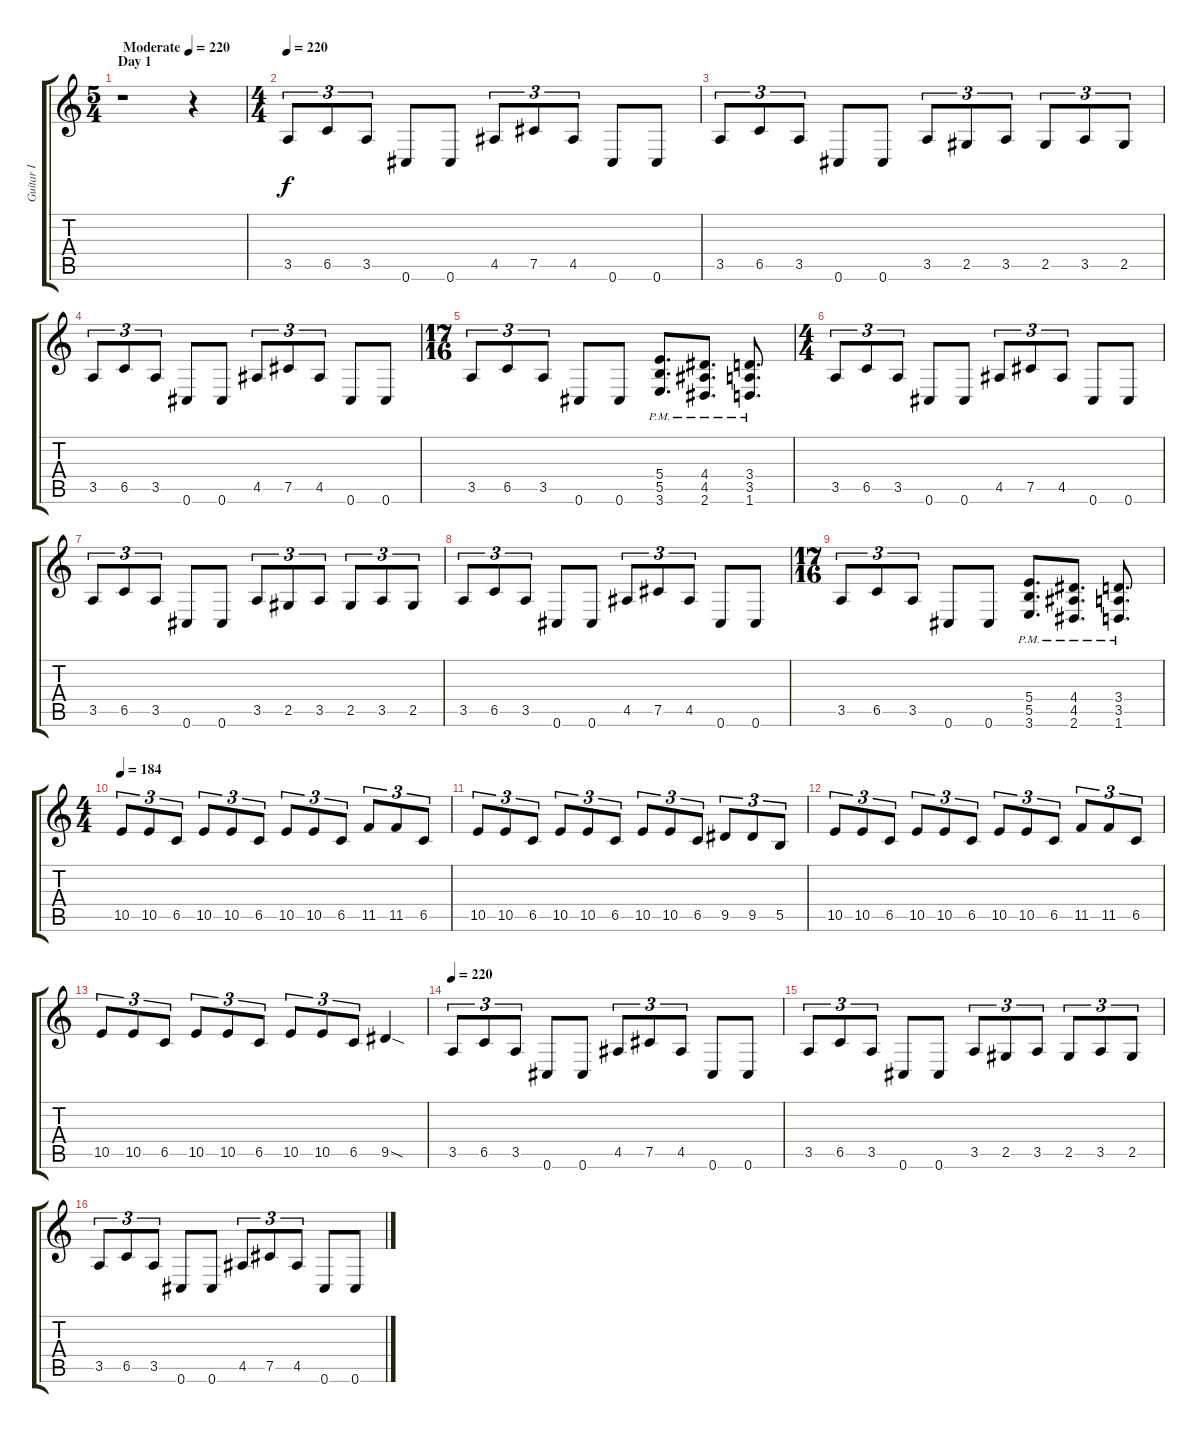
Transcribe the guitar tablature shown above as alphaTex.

\track ("Guitar I" "Guitar I") {instrument overdrivenguitar}
\staff {score tabs}
\tuning (Db4 Ab3 E3 B2 Gb2 Db2) {hide}
\ts (5 4)
\section ("" "Day 1")
\tempo (220 "Moderate")
\tempo 90
\tempo 200
\tempo (220 "Moderate")
\clef g2
\ks c
r.1{dy f instrument overdrivenguitar} r.4 |
\ts (4 4)
\tempo 220
3.5.8{tu (3 2) instrument distortionguitar} 6.5.8{tu (3 2)} 3.5.8{tu (3 2)} 0.6.8 0.6.8 4.5.8{tu (3 2)} 7.5.8{tu (3 2)} 4.5.8{tu (3 2)} 0.6.8 0.6.8 |
3.5.8{tu (3 2)} 6.5.8{tu (3 2)} 3.5.8{tu (3 2)} 0.6.8 0.6.8 3.5.8{tu (3 2)} 2.5.8{tu (3 2)} 3.5.8{tu (3 2)} 2.5.8{tu (3 2)} 3.5.8{tu (3 2)} 2.5.8{tu (3 2)} |
3.5.8{tu (3 2)} 6.5.8{tu (3 2)} 3.5.8{tu (3 2)} 0.6.8 0.6.8 4.5.8{tu (3 2)} 7.5.8{tu (3 2)} 4.5.8{tu (3 2)} 0.6.8 0.6.8 |
\ts (17 16)
3.5.8{tu (3 2)} 6.5.8{tu (3 2)} 3.5.8{tu (3 2)} 0.6.8 0.6.8 (5.4{pm} 5.5{pm} 3.6{pm}).8{d} (4.4{pm} 4.5{pm} 2.6{pm}).8{d} (3.4{pm} 3.5{pm} 1.6{pm}).8{d} |
\ts (4 4)
3.5.8{tu (3 2)} 6.5.8{tu (3 2)} 3.5.8{tu (3 2)} 0.6.8 0.6.8 4.5.8{tu (3 2)} 7.5.8{tu (3 2)} 4.5.8{tu (3 2)} 0.6.8 0.6.8 |
3.5.8{tu (3 2)} 6.5.8{tu (3 2)} 3.5.8{tu (3 2)} 0.6.8 0.6.8 3.5.8{tu (3 2)} 2.5.8{tu (3 2)} 3.5.8{tu (3 2)} 2.5.8{tu (3 2)} 3.5.8{tu (3 2)} 2.5.8{tu (3 2)} |
3.5.8{tu (3 2)} 6.5.8{tu (3 2)} 3.5.8{tu (3 2)} 0.6.8 0.6.8 4.5.8{tu (3 2)} 7.5.8{tu (3 2)} 4.5.8{tu (3 2)} 0.6.8 0.6.8 |
\ts (17 16)
3.5.8{tu (3 2)} 6.5.8{tu (3 2)} 3.5.8{tu (3 2)} 0.6.8 0.6.8 (5.4{pm} 5.5{pm} 3.6{pm}).8{d} (4.4{pm} 4.5{pm} 2.6{pm}).8{d} (3.4{pm} 3.5{pm} 1.6{pm}).8{d} |
\ts (4 4)
\tempo 184
10.5.8{tu (3 2)} 10.5.8{tu (3 2)} 6.5.8{tu (3 2)} 10.5.8{tu (3 2)} 10.5.8{tu (3 2)} 6.5.8{tu (3 2)} 10.5.8{tu (3 2)} 10.5.8{tu (3 2)} 6.5.8{tu (3 2)} 11.5.8{tu (3 2)} 11.5.8{tu (3 2)} 6.5.8{tu (3 2)} |
10.5.8{tu (3 2)} 10.5.8{tu (3 2)} 6.5.8{tu (3 2)} 10.5.8{tu (3 2)} 10.5.8{tu (3 2)} 6.5.8{tu (3 2)} 10.5.8{tu (3 2)} 10.5.8{tu (3 2)} 6.5.8{tu (3 2)} 9.5.8{tu (3 2)} 9.5.8{tu (3 2)} 5.5.8{tu (3 2)} |
10.5.8{tu (3 2)} 10.5.8{tu (3 2)} 6.5.8{tu (3 2)} 10.5.8{tu (3 2)} 10.5.8{tu (3 2)} 6.5.8{tu (3 2)} 10.5.8{tu (3 2)} 10.5.8{tu (3 2)} 6.5.8{tu (3 2)} 11.5.8{tu (3 2)} 11.5.8{tu (3 2)} 6.5.8{tu (3 2)} |
10.5.8{tu (3 2)} 10.5.8{tu (3 2)} 6.5.8{tu (3 2)} 10.5.8{tu (3 2)} 10.5.8{tu (3 2)} 6.5.8{tu (3 2)} 10.5.8{tu (3 2)} 10.5.8{tu (3 2)} 6.5.8{tu (3 2)} 9.5{sod}.4 |
\tempo 110
\tempo 220
3.5.8{tu (3 2)} 6.5.8{tu (3 2)} 3.5.8{tu (3 2)} 0.6.8 0.6.8 4.5.8{tu (3 2)} 7.5.8{tu (3 2)} 4.5.8{tu (3 2)} 0.6.8 0.6.8 |
3.5.8{tu (3 2)} 6.5.8{tu (3 2)} 3.5.8{tu (3 2)} 0.6.8 0.6.8 3.5.8{tu (3 2)} 2.5.8{tu (3 2)} 3.5.8{tu (3 2)} 2.5.8{tu (3 2)} 3.5.8{tu (3 2)} 2.5.8{tu (3 2)} |
3.5.8{tu (3 2)} 6.5.8{tu (3 2)} 3.5.8{tu (3 2)} 0.6.8 0.6.8 4.5.8{tu (3 2)} 7.5.8{tu (3 2)} 4.5.8{tu (3 2)} 0.6.8 0.6.8
